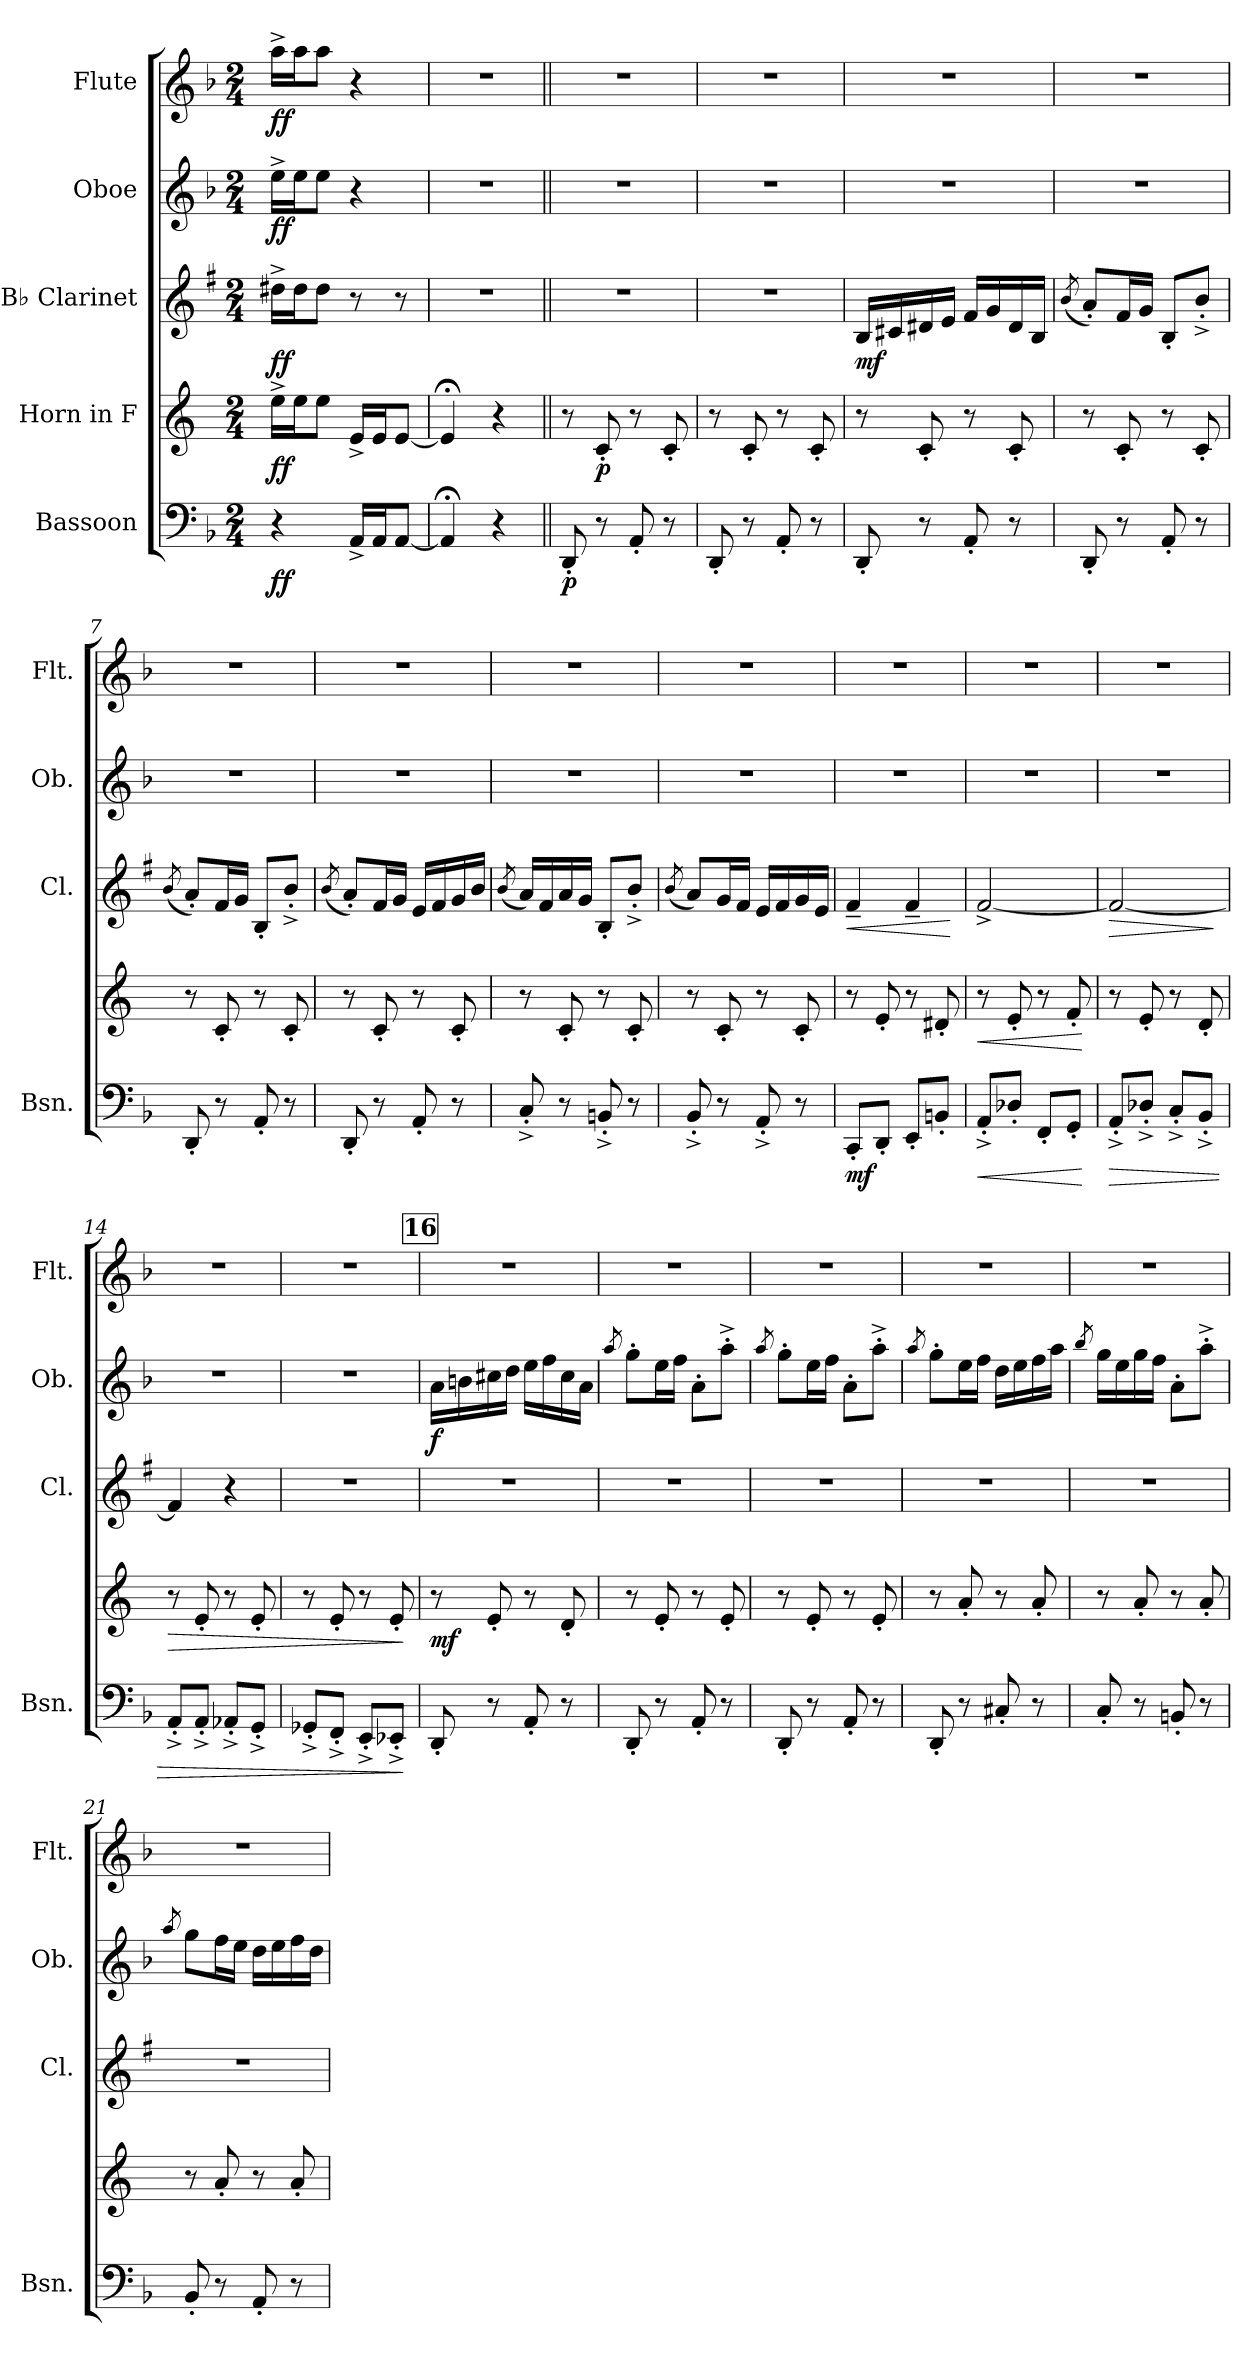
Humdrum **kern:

**kern	**dynam	**kern	**dynam	**kern	**dynam	**kern	**dynam	**kern	**dynam
*part5	*part5	*part4	*part4	*part3	*part3	*part2	*part2	*part1	*part1
*staff5	*staff5	*staff4	*staff4	*staff3	*staff3	*staff2	*staff2	*staff1	*staff1
*I"Bassoon	*	*I"Horn in F	*	*I"B♭ Clarinet	*	*I"Oboe	*	*I"Flute	*
*I'Bsn.	*	*	*	*I'Cl.	*	*I'Ob.	*	*I'Flt.	*
*clefF4	*	*clefG2	*	*clefG2	*	*clefG2	*	*clefG2	*
*	*	*ITrd4c7	*	*ITrd1c2	*	*	*	*	*
*k[b-]	*	*k[b-]	*	*k[b-]	*	*k[b-]	*	*k[b-]	*
*M2/4	*	*M2/4	*	*M2/4	*	*M2/4	*	*M2/4	*
*MM110	*	*MM110	*	*MM110	*	*MM110	*	*MM110	*
=1	=1	=1	=1	=1	=1	=1	=1	=1	=1
!	!LO:DY:b	!	!LO:DY:b	!	!LO:DY:b	!	!LO:DY:b	!	!LO:DY:b
4r	ff	16a^\LL	ff	16cc#X^\LL	ff	16ee^\LL	ff	16aa^\LL	ff
.	.	16a\J	.	16cc#\J	.	16ee\J	.	16aa\J	.
.	.	8a\J	.	8cc#\J	.	8ee\J	.	8aa\J	.
16AA^/LL	.	16A^/LL	.	8r	.	4r	.	4r	.
16AA/J	.	16A/J	.	.	.	.	.	.	.
[8AA/J	.	[8A/J	.	8r	.	.	.	.	.
=2	=2	=2	=2	=2	=2	=2	=2	=2	=2
4AA;</]	.	4A;</]	.	2r	.	2r	.	2r	.
4r	.	4r	.	.	.	.	.	.	.
=3||	=3||	=3||	=3||	=3||	=3||	=3||	=3||	=3||	=3||
!	!LO:DY:b	!	!	!	!	!	!	!	!
8DD'/	p	8r	.	2r	.	2r	.	2r	.
!	!	!	!LO:DY:b	!	!	!	!	!	!
8r	.	8F'/	p	.	.	.	.	.	.
8AA'/	.	8r	.	.	.	.	.	.	.
8r	.	8F'/	.	.	.	.	.	.	.
=4	=4	=4	=4	=4	=4	=4	=4	=4	=4
8DD'/	.	8r	.	2r	.	2r	.	2r	.
8r	.	8F'/	.	.	.	.	.	.	.
8AA'/	.	8r	.	.	.	.	.	.	.
8r	.	8F'/	.	.	.	.	.	.	.
=5	=5	=5	=5	=5	=5	=5	=5	=5	=5
!	!	!	!	!	!LO:DY:b	!	!	!	!
8DD'/	.	8r	.	16A/LL	mf	2r	.	2r	.
.	.	.	.	16Bn/	.	.	.	.	.
8r	.	8F'/	.	16c#X/	.	.	.	.	.
.	.	.	.	16d/JJ	.	.	.	.	.
8AA'/	.	8r	.	16e/LL	.	.	.	.	.
.	.	.	.	16f/	.	.	.	.	.
8r	.	8F'/	.	16c#/	.	.	.	.	.
.	.	.	.	16A/JJ	.	.	.	.	.
!!LO:LB:g=z
=6	=6	=6	=6	=6	=6	=6	=6	=6	=6
.	.	.	.	(8qa/	.	.	.	.	.
8DD'/	.	8r	.	8g'/L)	.	2r	.	2r	.
8r	.	8F'/	.	16e/L	.	.	.	.	.
.	.	.	.	16f/JJ	.	.	.	.	.
8AA'/	.	8r	.	8A'/L	.	.	.	.	.
8r	.	8F'/	.	8a'^/J	.	.	.	.	.
=7	=7	=7	=7	=7	=7	=7	=7	=7	=7
.	.	.	.	(8qa/	.	.	.	.	.
8DD'/	.	8r	.	8g'/L)	.	2r	.	2r	.
8r	.	8F'/	.	16e/L	.	.	.	.	.
.	.	.	.	16f/JJ	.	.	.	.	.
8AA'/	.	8r	.	8A'/L	.	.	.	.	.
8r	.	8F'/	.	8a'^/J	.	.	.	.	.
=8	=8	=8	=8	=8	=8	=8	=8	=8	=8
.	.	.	.	(8qa/	.	.	.	.	.
8DD'/	.	8r	.	8g'/L)	.	2r	.	2r	.
8r	.	8F'/	.	16e/L	.	.	.	.	.
.	.	.	.	16f/JJ	.	.	.	.	.
8AA'/	.	8r	.	16d/LL	.	.	.	.	.
.	.	.	.	16e/	.	.	.	.	.
8r	.	8F'/	.	16f/	.	.	.	.	.
.	.	.	.	16a/JJ	.	.	.	.	.
=9	=9	=9	=9	=9	=9	=9	=9	=9	=9
.	.	.	.	(8qa/	.	.	.	.	.
8C'^/	.	8r	.	16g/LL)	.	2r	.	2r	.
.	.	.	.	16e/	.	.	.	.	.
8r	.	8F'/	.	16g/	.	.	.	.	.
.	.	.	.	16f/JJ	.	.	.	.	.
8BBn'^/	.	8r	.	8A'/L	.	.	.	.	.
8r	.	8F'/	.	8a'^/J	.	.	.	.	.
=10	=10	=10	=10	=10	=10	=10	=10	=10	=10
.	.	.	.	(8qa/	.	.	.	.	.
8BB-'^/	.	8r	.	8g/L)	.	2r	.	2r	.
8r	.	8F'/	.	16f/L	.	.	.	.	.
.	.	.	.	16e/JJ	.	.	.	.	.
8AA'^/	.	8r	.	16d/LL	.	.	.	.	.
.	.	.	.	16e/	.	.	.	.	.
8r	.	8F'/	.	16f/	.	.	.	.	.
.	.	.	.	16d/JJ	.	.	.	.	.
!!LO:PB:g=z
=11	=11	=11	=11	=11	=11	=11	=11	=11	=11
!	!LO:DY:b	!	!	!	!LO:HP:b	!	!	!	!
8CC'/L	mf	8r	.	4e~/	<	2r	.	2r	.
8DD'/J	.	8A'/	.	.	.	.	.	.	.
8EE'/L	.	8r	.	4e~/	.	.	.	.	.
8BBn'/J	.	8G#X'/	.	.	.	.	.	.	.
.	.	.	.	.	[	.	.	.	.
=12	=12	=12	=12	=12	=12	=12	=12	=12	=12
!	!LO:HP:b	!	!LO:HP:b	!	!	!	!	!	!
8AA'^/L	<	8r	<	[2e^/	.	2r	.	2r	.
8D-X'/J	.	8A'/	.	.	.	.	.	.	.
8FF'/L	.	8r	.	.	.	.	.	.	.
8GG'/J	.	8B-'/	.	.	.	.	.	.	.
.	[	.	[	.	.	.	.	.	.
=13	=13	=13	=13	=13	=13	=13	=13	=13	=13
!	!LO:HP:b	!	!	!	!LO:HP:b	!	!	!	!
8AA'^/L	>	8r	.	2e/_	>	2r	.	2r	.
8D-X'^/J	.	8A'/	.	.	.	.	.	.	.
8C'^/L	.	8r	.	.	.	.	.	.	.
8BB-'^/J	.	8G'/	.	.	.	.	.	.	.
.	.	.	.	.	]	.	.	.	.
=14	=14	=14	=14	=14	=14	=14	=14	=14	=14
!	!	!	!LO:HP:b	!	!	!	!	!	!
8AA'^/L	.	8r	>	4e/]	.	2r	.	2r	.
8AA'^/J	.	8A'/	.	.	.	.	.	.	.
8AA-X'^/L	.	8r	.	4r	.	.	.	.	.
8GG'^/J	.	8A'/	.	.	.	.	.	.	.
=15	=15	=15	=15	=15	=15	=15	=15	=15	=15
8GG-X'^/L	.	8r	.	2r	.	2r	.	2r	.
8FF'^/J	.	8A'/	.	.	.	.	.	.	.
8EE'^/L	.	8r	.	.	.	.	.	.	.
8EE-X'^/J	.	8A'/	.	.	.	.	.	.	.
.	]	.	]	.	.	.	.	.	.
!!LO:REH:place=s1:a:B:fs=14:t=16
=16	=16	=16	=16	=16	=16	=16	=16	=16	=16
!	!	!	!LO:DY:b	!	!	!	!LO:DY:b	!	!
8DD'/	.	8r	mf	2r	.	16a\LL	f	2r	.
.	.	.	.	.	.	16bn\	.	.	.
8r	.	8A'/	.	.	.	16cc#X\	.	.	.
.	.	.	.	.	.	16dd\JJ	.	.	.
8AA'/	.	8r	.	.	.	16ee\LL	.	.	.
.	.	.	.	.	.	16ff\	.	.	.
8r	.	8G'/	.	.	.	16cc#\	.	.	.
.	.	.	.	.	.	16a\JJ	.	.	.
!!LO:LB:g=z
=17	=17	=17	=17	=17	=17	=17	=17	=17	=17
.	.	.	.	.	.	8qaa/	.	.	.
8DD'/	.	8r	.	2r	.	8gg'\L	.	2r	.
8r	.	8A'/	.	.	.	16ee\L	.	.	.
.	.	.	.	.	.	16ff\JJ	.	.	.
8AA'/	.	8r	.	.	.	8a'\L	.	.	.
8r	.	8A'/	.	.	.	8aa'^\J	.	.	.
=18	=18	=18	=18	=18	=18	=18	=18	=18	=18
.	.	.	.	.	.	8qaa/	.	.	.
8DD'/	.	8r	.	2r	.	8gg'\L	.	2r	.
8r	.	8A'/	.	.	.	16ee\L	.	.	.
.	.	.	.	.	.	16ff\JJ	.	.	.
8AA'/	.	8r	.	.	.	8a'\L	.	.	.
8r	.	8A'/	.	.	.	8aa'^\J	.	.	.
=19	=19	=19	=19	=19	=19	=19	=19	=19	=19
.	.	.	.	.	.	8qaa/	.	.	.
8DD'/	.	8r	.	2r	.	8gg'\L	.	2r	.
8r	.	8d'/	.	.	.	16ee\L	.	.	.
.	.	.	.	.	.	16ff\JJ	.	.	.
8C#X'/	.	8r	.	.	.	16dd\LL	.	.	.
.	.	.	.	.	.	16ee\	.	.	.
8r	.	8d'/	.	.	.	16ff\	.	.	.
.	.	.	.	.	.	16aa\JJ	.	.	.
=20	=20	=20	=20	=20	=20	=20	=20	=20	=20
.	.	.	.	.	.	8qbb-/	.	.	.
8C'/	.	8r	.	2r	.	16gg\LL	.	2r	.
.	.	.	.	.	.	16ee\	.	.	.
8r	.	8d'/	.	.	.	16gg\	.	.	.
.	.	.	.	.	.	16ff\JJ	.	.	.
8BBn'/	.	8r	.	.	.	8a'\L	.	.	.
8r	.	8d'/	.	.	.	8aa'^\J	.	.	.
=21	=21	=21	=21	=21	=21	=21	=21	=21	=21
.	.	.	.	.	.	8qaa/	.	.	.
8BB-'/	.	8r	.	2r	.	8gg\L	.	2r	.
8r	.	8d'/	.	.	.	16ff\L	.	.	.
.	.	.	.	.	.	16ee\JJ	.	.	.
8AA'/	.	8r	.	.	.	16dd\LL	.	.	.
.	.	.	.	.	.	16ee\	.	.	.
8r	.	8d'/	.	.	.	16ff\	.	.	.
.	.	.	.	.	.	16dd\JJ	.	.	.
=	=	=	=	=	=	=	=	=	=
*-	*-	*-	*-	*-	*-	*-	*-	*-	*-
